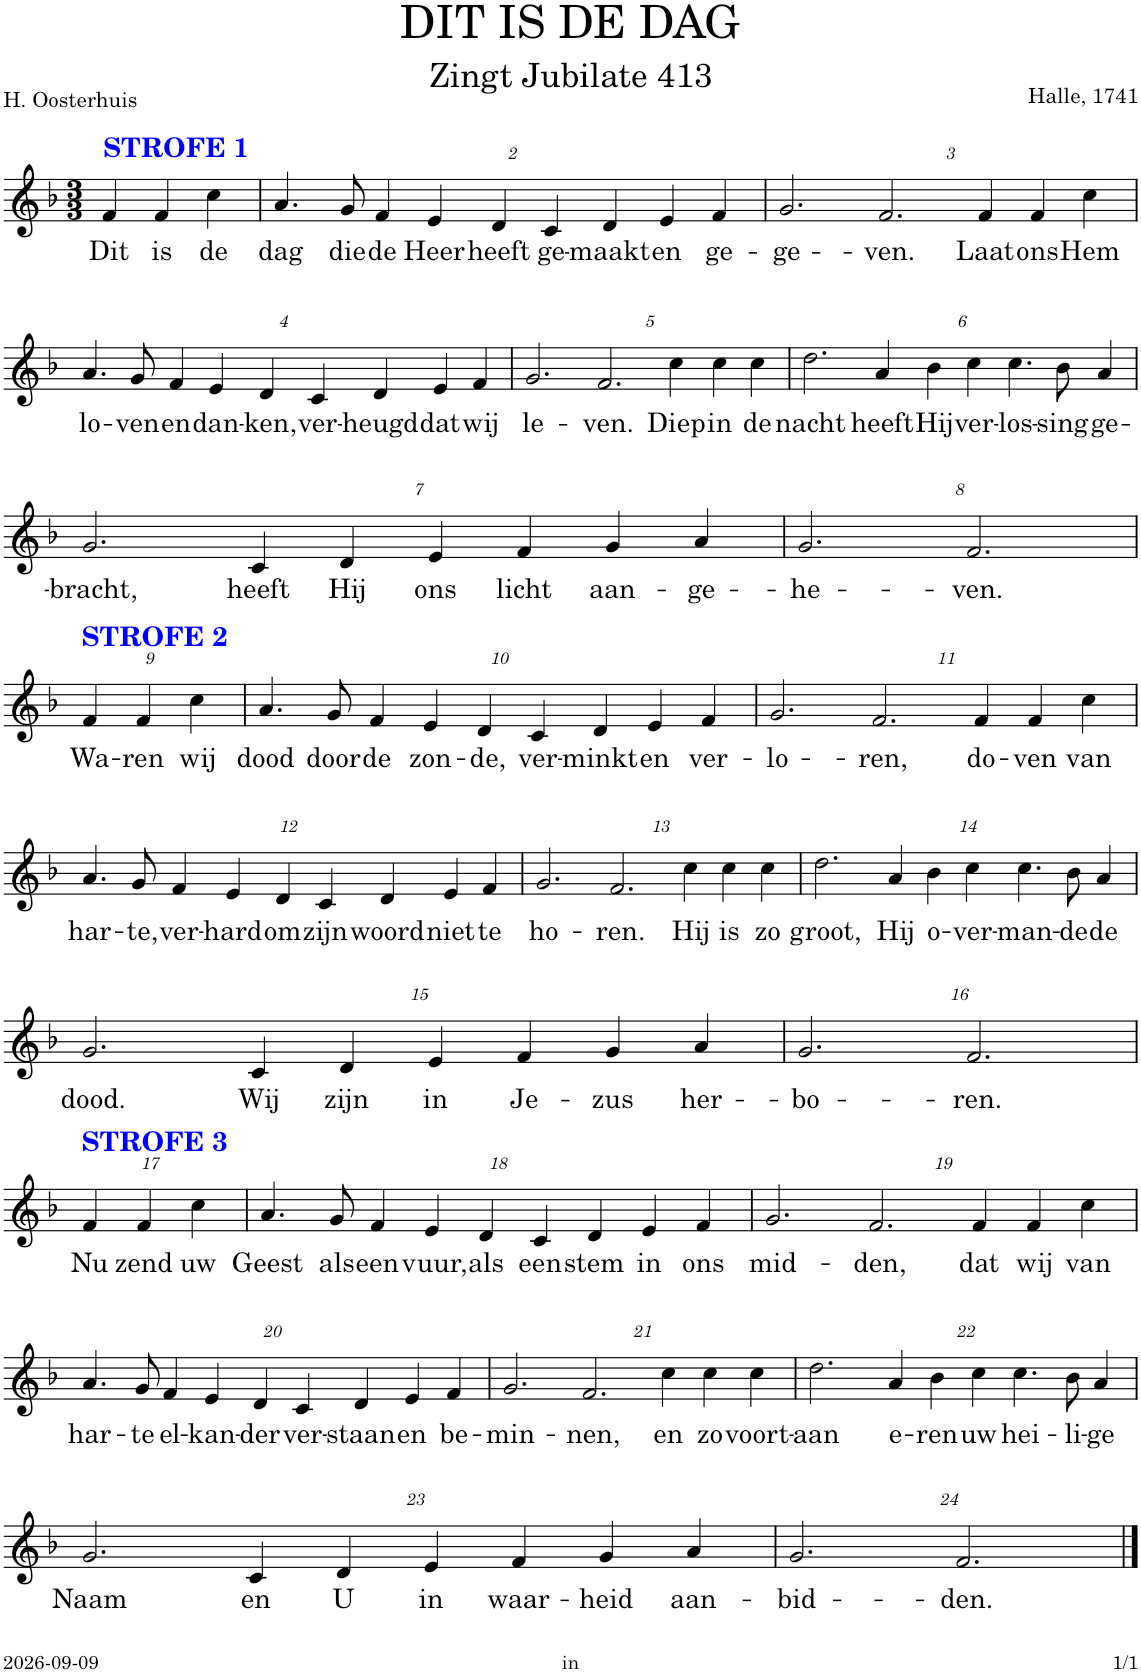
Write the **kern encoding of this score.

**kern	**text
*part1	*part1
*staff1	*staff1
*I"Soprano	*
*clefG2	*
*k[b-]	*
*M3/3	*
=1	=1
!LO:TX:a:B:color=#0000FF:t=STROFE 1	!
!	!LO:LY:b
4f/	Dit
!	!LO:LY:b
4f/	is
!	!LO:LY:b
4cc\	de
=2	=2
!	!LO:LY:b
4.a/	dag
!	!LO:LY:b
8g/	die
!	!LO:LY:b
4f/	de
!	!LO:LY:b
4e/	Heer
!	!LO:LY:b
4d/	heeft
!	!LO:LY:b
4c/	ge-
!	!LO:LY:b
4d/	-maakt
!	!LO:LY:b
4e/	en
!	!LO:LY:b
4f/	ge-
=3	=3
!	!LO:LY:b
2.g/	-ge-
!	!LO:LY:b
[4f/	-ven.
2ryy	.
!	!LO:LY:b
4f/	Laat
!	!LO:LY:b
4f/	ons
!	!LO:LY:b
4cc\	Hem
!!LO:LB:g=z
=4	=4
!	!LO:LY:b
4.a/	lo-
2f/]	.
!	!LO:LY:b
8g/	-ven
!	!LO:LY:b
4f/	en
!	!LO:LY:b
4e/	dan-
!	!LO:LY:b
4d/	-ken,
!	!LO:LY:b
4c/	ver-
!	!LO:LY:b
4d/	-heugd
!	!LO:LY:b
4e/	dat
!	!LO:LY:b
4f/	wij
=5	=5
!	!LO:LY:b
2.g/	le-
!	!LO:LY:b
[4f/	-ven.
2ryy	.
!	!LO:LY:b
4cc\	Diep
!	!LO:LY:b
4cc\	in
!	!LO:LY:b
4cc\	de
=6	=6
!	!LO:LY:b
2.dd\	nacht
2f/]	.
!	!LO:LY:b
4a/	heeft
!	!LO:LY:b
4b-\	Hij
!	!LO:LY:b
4cc\	ver-
!	!LO:LY:b
4.cc\	-los-
!	!LO:LY:b
8b-\	-sing
!	!LO:LY:b
4a/	ge-
!!LO:LB:g=z
=7	=7
!	!LO:LY:b
2.g/	-bracht,
!	!LO:LY:b
4c/	heeft
!	!LO:LY:b
4d/	Hij
!	!LO:LY:b
4e/	ons
!	!LO:LY:b
4f/	licht
!	!LO:LY:b
4g/	aan-
!	!LO:LY:b
4a/	-ge-
=8	=8
!	!LO:LY:b
2.g/	-he-
!	!LO:LY:b
[4f/	-ven.
!!LO:LB:g=z
=9	=9
!LO:TX:a:B:color=#0000FF:t=STROFE 2	!
!	!LO:LY:b
4f/	Wa-
2f/]	.
!	!LO:LY:b
4f/	-ren
!	!LO:LY:b
4cc\	wij
=10	=10
!	!LO:LY:b
4.a/	dood
!	!LO:LY:b
8g/	door
!	!LO:LY:b
4f/	de
!	!LO:LY:b
4e/	zon-
!	!LO:LY:b
4d/	-de,
!	!LO:LY:b
4c/	ver-
!	!LO:LY:b
4d/	-minkt
!	!LO:LY:b
4e/	en
!	!LO:LY:b
4f/	ver-
=11	=11
!	!LO:LY:b
2.g/	-lo-
!	!LO:LY:b
[4f/	-ren,
2ryy	.
!	!LO:LY:b
4f/	do-
!	!LO:LY:b
4f/	-ven
!	!LO:LY:b
4cc\	van
!!LO:LB:g=z
=12	=12
!	!LO:LY:b
4.a/	har-
2f/]	.
!	!LO:LY:b
8g/	-te,
!	!LO:LY:b
4f/	ver-
!	!LO:LY:b
4e/	-hard
!	!LO:LY:b
4d/	om
!	!LO:LY:b
4c/	zijn
!	!LO:LY:b
4d/	woord
!	!LO:LY:b
4e/	niet
!	!LO:LY:b
4f/	te
=13	=13
!	!LO:LY:b
2.g/	ho-
!	!LO:LY:b
[4f/	-ren.
2ryy	.
!	!LO:LY:b
4cc\	Hij
!	!LO:LY:b
4cc\	is
!	!LO:LY:b
4cc\	zo
=14	=14
!	!LO:LY:b
2.dd\	groot,
2f/]	.
!	!LO:LY:b
4a/	Hij
!	!LO:LY:b
4b-\	o-
!	!LO:LY:b
4cc\	-ver-
!	!LO:LY:b
4.cc\	-man-
!	!LO:LY:b
8b-\	-de
!	!LO:LY:b
4a/	de
!!LO:LB:g=z
=15	=15
!	!LO:LY:b
2.g/	dood.
!	!LO:LY:b
4c/	Wij
!	!LO:LY:b
4d/	zijn
!	!LO:LY:b
4e/	in
!	!LO:LY:b
4f/	Je-
!	!LO:LY:b
4g/	-zus
!	!LO:LY:b
4a/	her-
=16	=16
!	!LO:LY:b
2.g/	-bo-
!	!LO:LY:b
[4f/	-ren.
!!LO:LB:g=z
=17	=17
!LO:TX:a:B:color=#0000FF:t=STROFE 3	!
!	!LO:LY:b
4f/	Nu
2f/]	.
!	!LO:LY:b
4f/	zend
!	!LO:LY:b
4cc\	uw
=18	=18
!	!LO:LY:b
4.a/	Geest
!	!LO:LY:b
8g/	als
!	!LO:LY:b
4f/	een
!	!LO:LY:b
4e/	vuur,
!	!LO:LY:b
4d/	als
!	!LO:LY:b
4c/	een
!	!LO:LY:b
4d/	stem
!	!LO:LY:b
4e/	in
!	!LO:LY:b
4f/	ons
=19	=19
!	!LO:LY:b
2.g/	mid-
!	!LO:LY:b
[4f/	-den,
2ryy	.
!	!LO:LY:b
4f/	dat
!	!LO:LY:b
4f/	wij
!	!LO:LY:b
4cc\	van
!!LO:LB:g=z
=20	=20
!	!LO:LY:b
4.a/	har-
2f/]	.
!	!LO:LY:b
8g/	-te
!	!LO:LY:b
4f/	el-
!	!LO:LY:b
4e/	-kan-
!	!LO:LY:b
4d/	-der
!	!LO:LY:b
4c/	ver-
!	!LO:LY:b
4d/	-staan
!	!LO:LY:b
4e/	en
!	!LO:LY:b
4f/	be-
=21	=21
!	!LO:LY:b
2.g/	-min-
!	!LO:LY:b
[4f/	-nen,
2ryy	.
!	!LO:LY:b
4cc\	en
!	!LO:LY:b
4cc\	zo
!	!LO:LY:b
4cc\	voort-
=22	=22
!	!LO:LY:b
2.dd\	-aan
2f/]	.
!	!LO:LY:b
4a/	e-
!	!LO:LY:b
4b-\	-ren
!	!LO:LY:b
4cc\	uw
!	!LO:LY:b
4.cc\	hei-
!	!LO:LY:b
8b-\	-li-
!	!LO:LY:b
4a/	-ge
!!LO:LB:g=z
=23	=23
!	!LO:LY:b
2.g/	Naam
!	!LO:LY:b
4c/	en
!	!LO:LY:b
4d/	U
!	!LO:LY:b
4e/	in
!	!LO:LY:b
4f/	waar-
!	!LO:LY:b
4g/	-heid
!	!LO:LY:b
4a/	aan-
=24	=24
!	!LO:LY:b
2.g/	-bid-
!	!LO:LY:b
[4f/	-den.
==25	==25
2f/]	.
=	=
*-	*-
